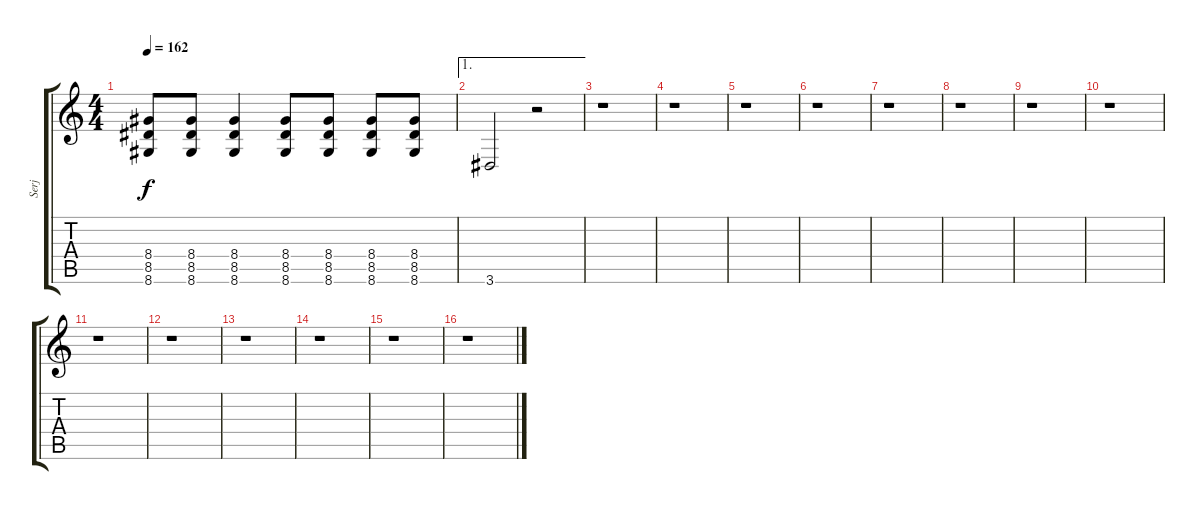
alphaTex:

\track ("Serj" "Serj") {instrument distortionguitar}
\staff {score tabs}
\tuning (D4 A3 F3 C3 G2 C2) {hide}
\ts (4 4)
\tempo 162
\clef g2
\ks c
(8.4{t} 8.5{t} 8.6{t}).8{dy f} (8.4 8.5 8.6).8 (8.4 8.5 8.6).4 (8.4 8.5 8.6).8 (8.4 8.5 8.6).8 (8.4 8.5 8.6).8 (8.4 8.5 8.6).8 |
\ae 1
3.6.2 r.2 |
r.1 |
r.1 |
r.1 |
r.1 |
r.1 |
r.1 |
r.1 |
r.1 |
r.1 |
r.1 |
r.1 |
r.1 |
r.1 |
r.1
